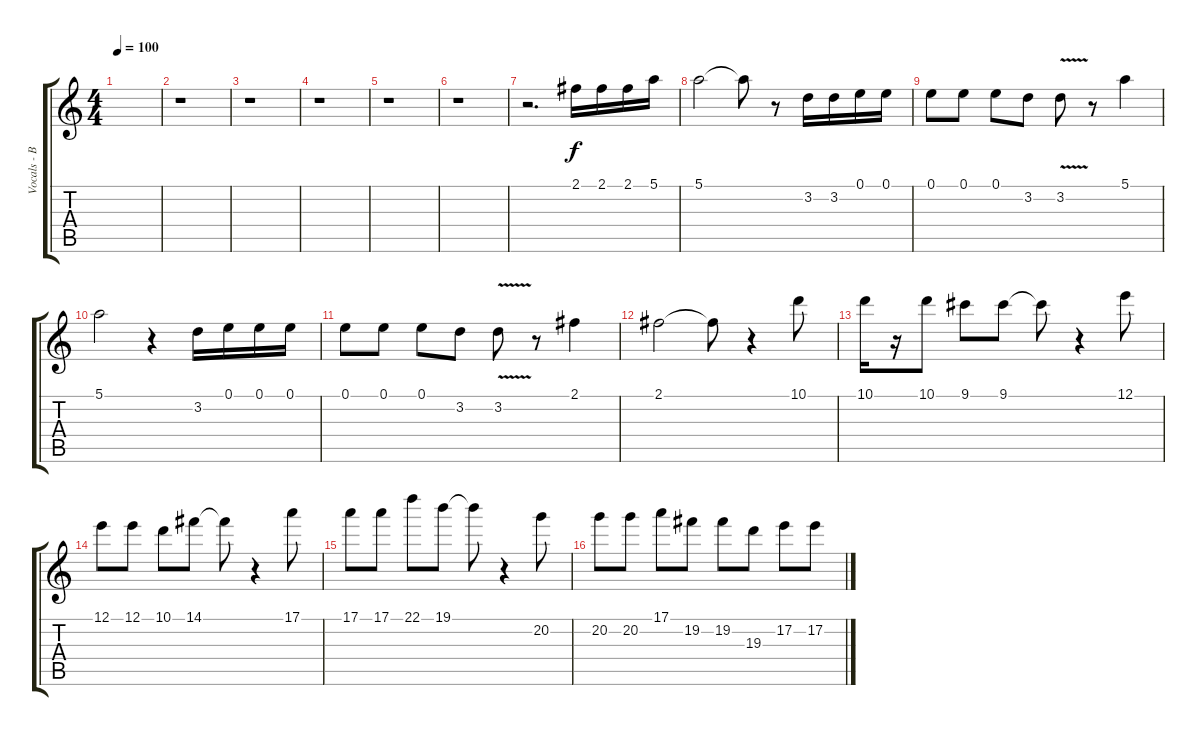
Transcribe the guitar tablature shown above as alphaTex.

\track ("Vocals - Backing Vocals" "Vocals - B") {instrument electricguitarjazz}
\staff {score tabs}
\tuning (E4 B3 G3 D3 A2 E2) {hide}
\ts (4 4)
\tempo 100
\clef g2
\ks c
|
r.1 |
r.1 |
r.1 |
r.1 |
r.1 |
r.2{d} 2.1.16 2.1.16 2.1.16 5.1.16 |
5.1.2 5.1{t}.8 r.8 3.2.16 3.2.16 0.1.16 0.1.16 |
0.1.8 0.1.8 0.1.8 3.2.8 3.2{v}.8 r.8 5.1.4 |
5.1.2 r.4 3.2.16 0.1.16 0.1.16 0.1.16 |
0.1.8 0.1.8 0.1.8 3.2.8 3.2{v}.8 r.8 2.1.4 |
2.1.2 2.1{t}.8 r.4 10.1.8 |
10.1.16 r.16 10.1.8 9.1.8 9.1.8 9.1{t}.8 r.4 12.1.8 |
12.1.8 12.1.8 10.1.8 14.1.8 14.1{t}.8 r.4 17.1.8 |
17.1.8 17.1.8 22.1.8 19.1.8 19.1{t}.8 r.4 20.2.8 |
20.2.8 20.2.8 17.1.8 19.2.8 19.2.8 19.3.8 17.2.8 17.2.8
